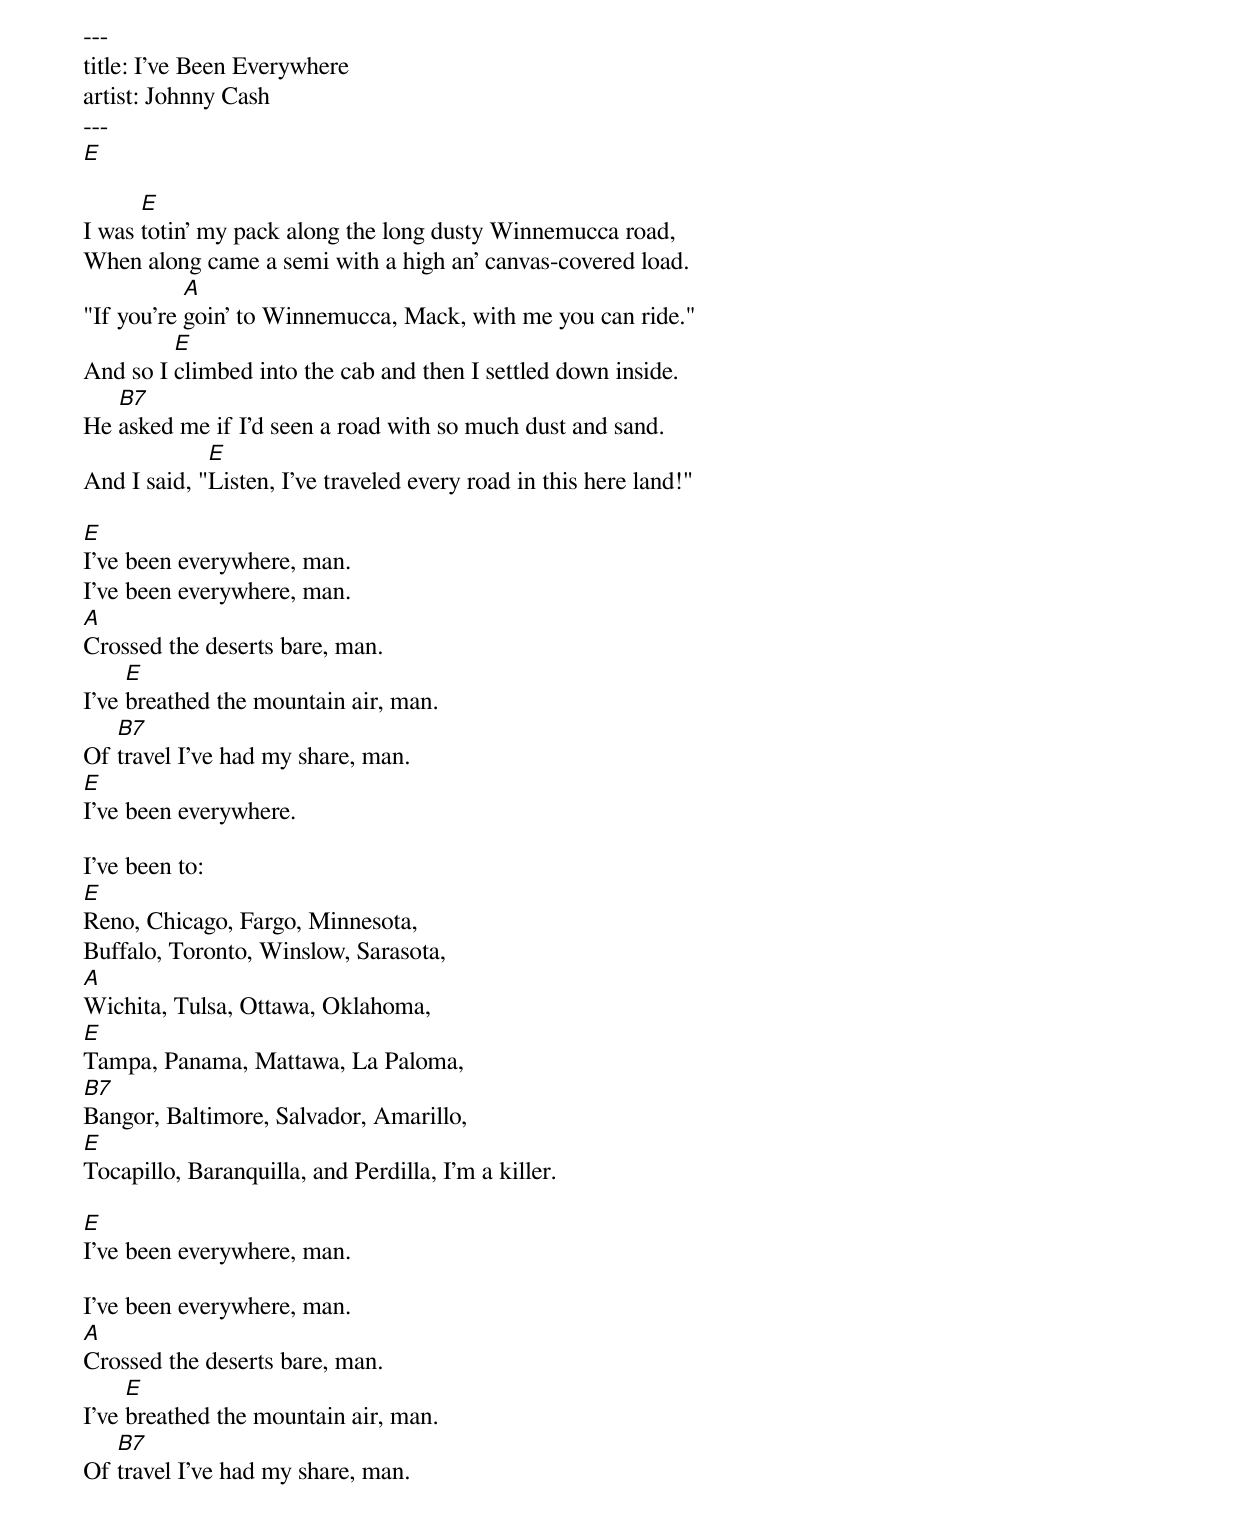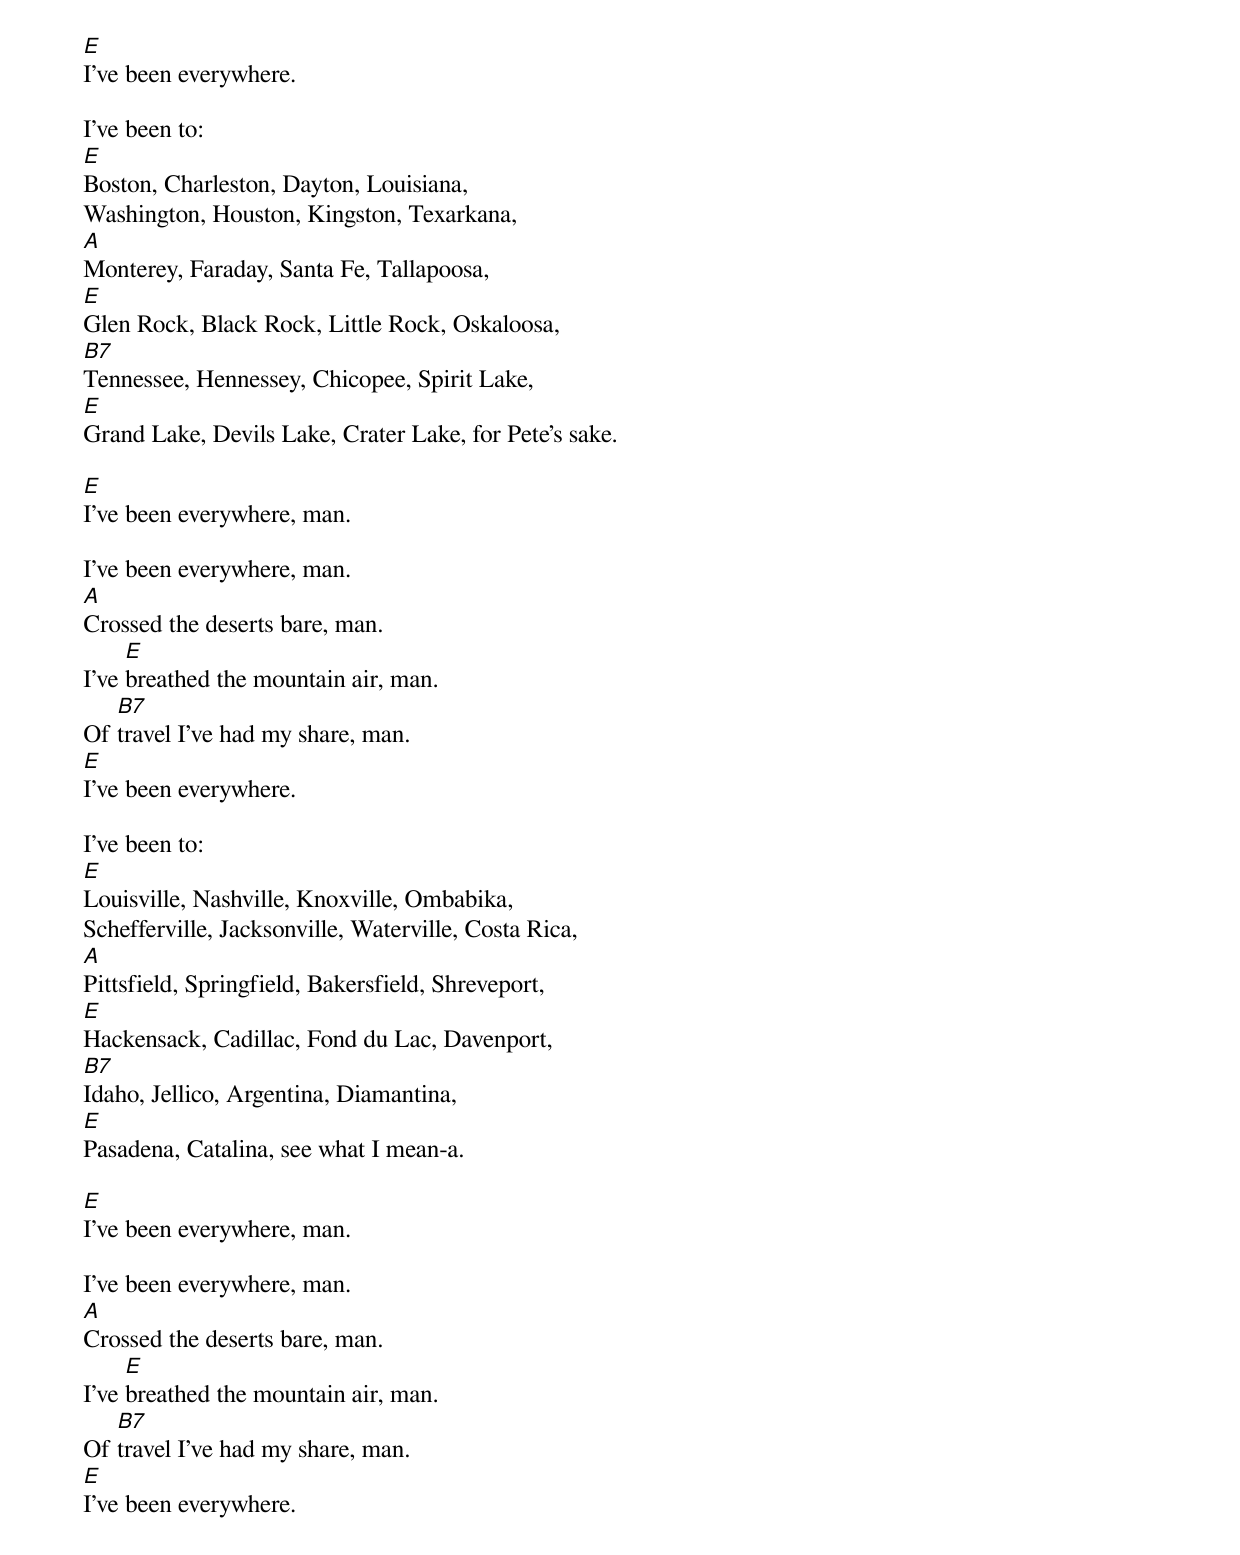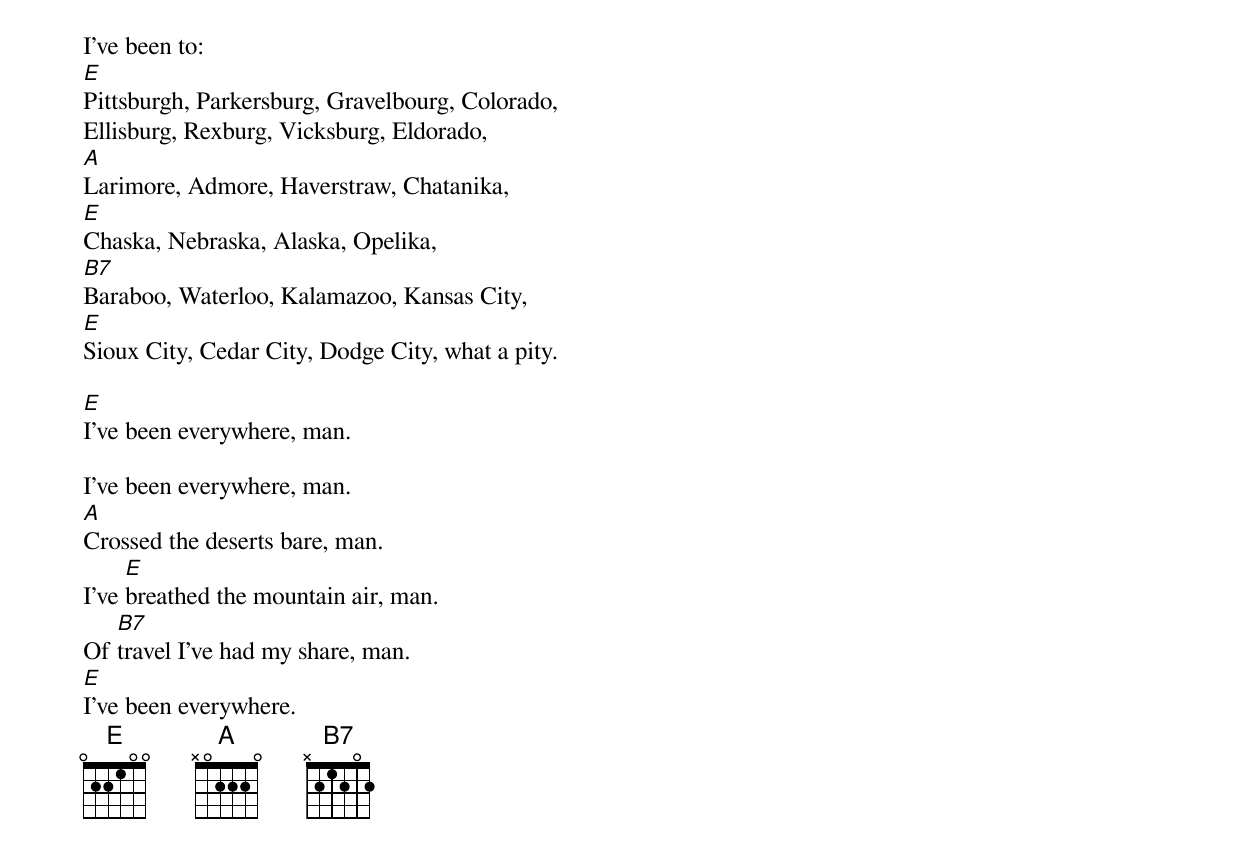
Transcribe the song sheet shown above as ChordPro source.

---
title: I've Been Everywhere
artist: Johnny Cash
---
[E]

I was [E]totin' my pack along the long dusty Winnemucca road,
When along came a semi with a high an' canvas-covered load.
"If you're [A]goin' to Winnemucca, Mack, with me you can ride."
And so I [E]climbed into the cab and then I settled down inside.
He [B7]asked me if I'd seen a road with so much dust and sand.
And I said, "[E]Listen, I've traveled every road in this here land!"

[E]I've been everywhere, man.
I've been everywhere, man.
[A]Crossed the deserts bare, man.
I've [E]breathed the mountain air, man.
Of [B7]travel I've had my share, man.
[E]I've been everywhere.

I've been to:
[E]Reno, Chicago, Fargo, Minnesota,
Buffalo, Toronto, Winslow, Sarasota,
[A]Wichita, Tulsa, Ottawa, Oklahoma,
[E]Tampa, Panama, Mattawa, La Paloma,
[B7]Bangor, Baltimore, Salvador, Amarillo,
[E]Tocapillo, Baranquilla, and Perdilla, I'm a killer.

[E]I've been everywhere, man.

I've been everywhere, man.
[A]Crossed the deserts bare, man.
I've [E]breathed the mountain air, man.
Of [B7]travel I've had my share, man.
[E]I've been everywhere.

I've been to:
[E]Boston, Charleston, Dayton, Louisiana,
Washington, Houston, Kingston, Texarkana,
[A]Monterey, Faraday, Santa Fe, Tallapoosa,
[E]Glen Rock, Black Rock, Little Rock, Oskaloosa,
[B7]Tennessee, Hennessey, Chicopee, Spirit Lake,
[E]Grand Lake, Devils Lake, Crater Lake, for Pete's sake.

[E]I've been everywhere, man.

I've been everywhere, man.
[A]Crossed the deserts bare, man.
I've [E]breathed the mountain air, man.
Of [B7]travel I've had my share, man.
[E]I've been everywhere.

I've been to:
[E]Louisville, Nashville, Knoxville, Ombabika,
Schefferville, Jacksonville, Waterville, Costa Rica,
[A]Pittsfield, Springfield, Bakersfield, Shreveport,
[E]Hackensack, Cadillac, Fond du Lac, Davenport,
[B7]Idaho, Jellico, Argentina, Diamantina,
[E]Pasadena, Catalina, see what I mean-a.

[E]I've been everywhere, man.

I've been everywhere, man.
[A]Crossed the deserts bare, man.
I've [E]breathed the mountain air, man.
Of [B7]travel I've had my share, man.
[E]I've been everywhere.

I've been to:
[E]Pittsburgh, Parkersburg, Gravelbourg, Colorado,
Ellisburg, Rexburg, Vicksburg, Eldorado,
[A]Larimore, Admore, Haverstraw, Chatanika,
[E]Chaska, Nebraska, Alaska, Opelika,
[B7]Baraboo, Waterloo, Kalamazoo, Kansas City,
[E]Sioux City, Cedar City, Dodge City, what a pity.

[E]I've been everywhere, man.

I've been everywhere, man.
[A]Crossed the deserts bare, man.
I've [E]breathed the mountain air, man.
Of [B7]travel I've had my share, man.
[E]I've been everywhere.
